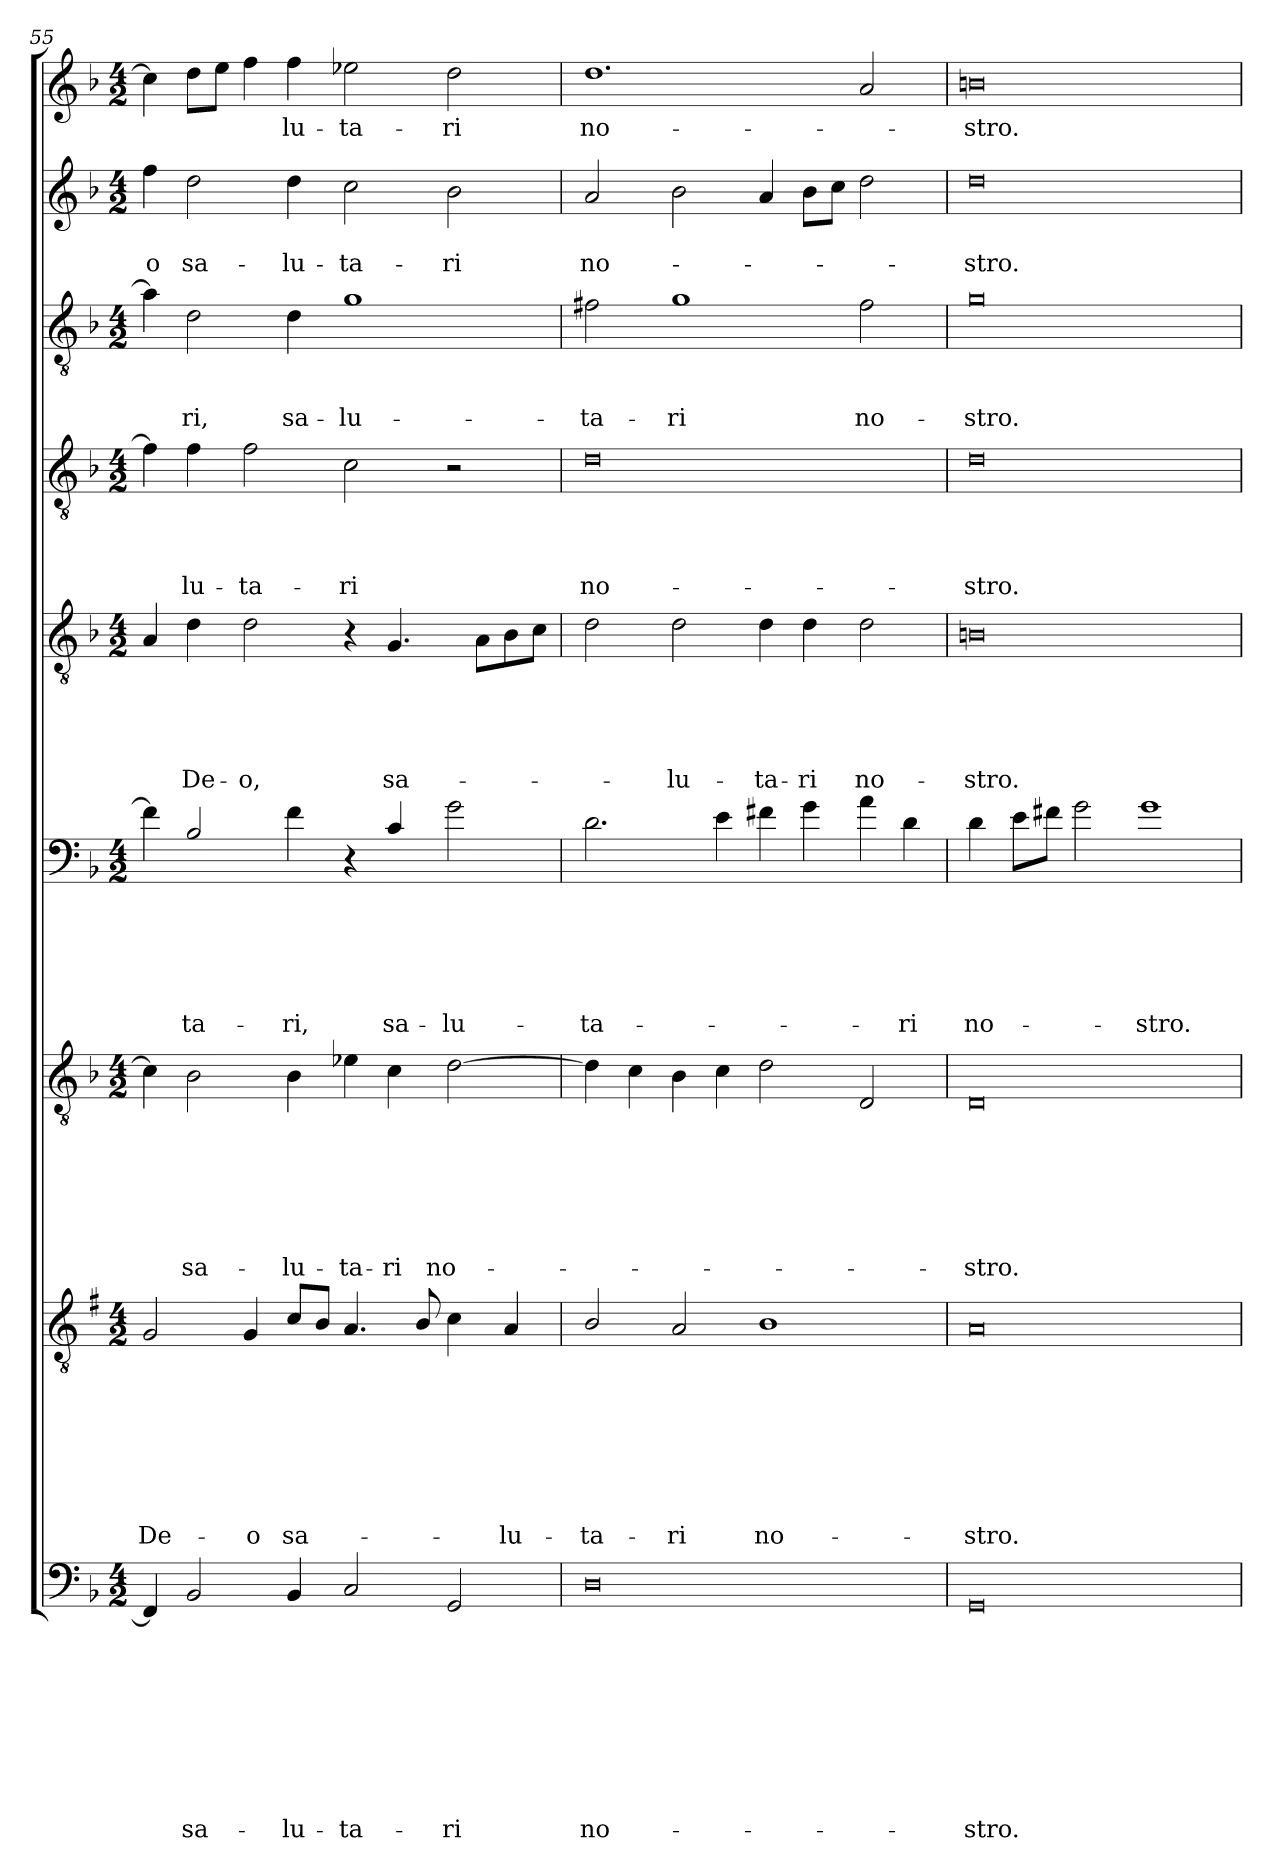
**kern	**text	**text	**text	**text	**text	**text	**text	**text	**text	**kern	**text	**text	**text	**text	**text	**text	**text	**text	**kern	**text	**text	**text	**text	**text	**text	**text	**kern	**text	**text	**text	**text	**text	**text	**kern	**text	**text	**text	**text	**text	**kern	**text	**text	**text	**text	**kern	**text	**text	**text	**kern	**text	**text	**kern	**text
*part9	*part9	*part9	*part9	*part9	*part9	*part9	*part9	*part9	*part9	*part8	*part8	*part8	*part8	*part8	*part8	*part8	*part8	*part8	*part7	*part7	*part7	*part7	*part7	*part7	*part7	*part7	*part6	*part6	*part6	*part6	*part6	*part6	*part6	*part5	*part5	*part5	*part5	*part5	*part5	*part4	*part4	*part4	*part4	*part4	*part3	*part3	*part3	*part3	*part2	*part2	*part2	*part1	*part1
*staff9	*staff9	*staff9	*staff9	*staff9	*staff9	*staff9	*staff9	*staff9	*staff9	*staff8	*staff8	*staff8	*staff8	*staff8	*staff8	*staff8	*staff8	*staff8	*staff7	*staff7	*staff7	*staff7	*staff7	*staff7	*staff7	*staff7	*staff6	*staff6	*staff6	*staff6	*staff6	*staff6	*staff6	*staff5	*staff5	*staff5	*staff5	*staff5	*staff5	*staff4	*staff4	*staff4	*staff4	*staff4	*staff3	*staff3	*staff3	*staff3	*staff2	*staff2	*staff2	*staff1	*staff1
*clefF4	*	*	*	*	*	*	*	*	*	*clefGv2	*	*	*	*	*	*	*	*	*clefGv2	*	*	*	*	*	*	*	*clefF4	*	*	*	*	*	*	*clefGv2	*	*	*	*	*	*clefGv2	*	*	*	*	*clefGv2	*	*	*	*clefG2	*	*	*clefG2	*
*	*	*	*	*	*	*	*	*	*	*ITrd1c2	*	*	*	*	*	*	*	*	*	*	*	*	*	*	*	*	*ITrd8c14	*	*	*	*	*	*	*	*	*	*	*	*	*	*	*	*	*	*	*	*	*	*	*	*	*	*
*k[b-]	*	*	*	*	*	*	*	*	*	*k[b-]	*	*	*	*	*	*	*	*	*k[b-]	*	*	*	*	*	*	*	*k[b-]	*	*	*	*	*	*	*k[b-]	*	*	*	*	*	*k[b-]	*	*	*	*	*k[b-]	*	*	*	*k[b-]	*	*	*k[b-]	*
*F:	*	*	*	*	*	*	*	*	*	*F:	*	*	*	*	*	*	*	*	*F:	*	*	*	*	*	*	*	*F:	*	*	*	*	*	*	*F:	*	*	*	*	*	*F:	*	*	*	*	*F:	*	*	*	*F:	*	*	*F:	*
*M4/2	*	*	*	*	*	*	*	*	*	*M4/2	*	*	*	*	*	*	*	*	*M4/2	*	*	*	*	*	*	*	*M4/2	*	*	*	*	*	*	*M4/2	*	*	*	*	*	*M4/2	*	*	*	*	*M4/2	*	*	*	*M4/2	*	*	*M4/2	*
=55	=55	=55	=55	=55	=55	=55	=55	=55	=55	=55	=55	=55	=55	=55	=55	=55	=55	=55	=55	=55	=55	=55	=55	=55	=55	=55	=55	=55	=55	=55	=55	=55	=55	=55	=55	=55	=55	=55	=55	=55	=55	=55	=55	=55	=55	=55	=55	=55	=55	=55	=55	=55	=55
!	!	!	!	!	!	!	!	!	!	!	!	!	!	!	!	!	!	!LO:LY:b	!	!	!	!	!	!	!	!	!	!	!	!	!	!	!	!	!	!	!	!	!	!	!	!	!	!	!	!	!	!	!	!	!LO:LY:b	!	!
4FF/]	.	.	.	.	.	.	.	.	.	2F/	.	.	.	.	.	.	.	De-	4c\]	.	.	.	.	.	.	.	4F\]	.	.	.	.	.	.	4A/	.	.	.	.	.	4f\]	.	.	.	.	4a\]	.	.	.	4ff\	.	-o	4cc\]	.
!	!	!	!	!	!	!	!	!	!LO:LY:b	!	!	!	!	!	!	!	!	!	!	!	!	!	!	!	!	!LO:LY:b	!	!	!	!	!	!	!LO:LY:b	!	!	!	!	!	!LO:LY:b	!	!	!	!	!LO:LY:b	!	!	!	!LO:LY:b	!	!	!LO:LY:b	!	!
2BB-/	.	.	.	.	.	.	.	.	sa-	.	.	.	.	.	.	.	.	.	2B-\	.	.	.	.	.	.	sa-	2BB-/	.	.	.	.	.	-ta-	4d\	.	.	.	.	De-	4f\	.	.	.	-lu-	2d\	.	.	-ri,	2dd\	.	sa-	8dd\L	.
.	.	.	.	.	.	.	.	.	.	.	.	.	.	.	.	.	.	.	.	.	.	.	.	.	.	.	.	.	.	.	.	.	.	.	.	.	.	.	.	.	.	.	.	.	.	.	.	.	.	.	.	8ee\J	.
!	!	!	!	!	!	!	!	!	!	!	!	!	!	!	!	!	!	!LO:LY:b	!	!	!	!	!	!	!	!	!	!	!	!	!	!	!	!	!	!	!	!	!LO:LY:b	!	!	!	!	!LO:LY:b	!	!	!	!	!	!	!	!	!
.	.	.	.	.	.	.	.	.	.	4F/	.	.	.	.	.	.	.	-o	.	.	.	.	.	.	.	.	.	.	.	.	.	.	.	2d\	.	.	.	.	-o,	2f\	.	.	.	-ta-	.	.	.	.	.	.	.	4ff\	.
!	!	!	!	!	!	!	!	!	!LO:LY:b	!	!	!	!	!	!	!	!	!LO:LY:b	!	!	!	!	!	!	!	!LO:LY:b	!	!	!	!	!	!	!LO:LY:b	!	!	!	!	!	!	!	!	!	!	!	!	!	!	!LO:LY:b	!	!	!LO:LY:b	!	!LO:LY:b
4BB-/	.	.	.	.	.	.	.	.	-lu-	8B-/L	.	.	.	.	.	.	.	sa-	4B-\	.	.	.	.	.	.	-lu-	4F\	.	.	.	.	.	-ri,	.	.	.	.	.	.	.	.	.	.	.	4d\	.	.	sa-	4dd\	.	-lu-	4ff\	-lu-
.	.	.	.	.	.	.	.	.	.	8A/J	.	.	.	.	.	.	.	.	.	.	.	.	.	.	.	.	.	.	.	.	.	.	.	.	.	.	.	.	.	.	.	.	.	.	.	.	.	.	.	.	.	.	.
!	!	!	!	!	!	!	!	!	!LO:LY:b	!	!	!	!	!	!	!	!	!	!	!	!	!	!	!	!	!LO:LY:b	!	!	!	!	!	!	!	!	!	!	!	!	!	!	!	!	!	!LO:LY:b	!	!	!	!LO:LY:b	!	!	!LO:LY:b	!	!LO:LY:b
2C/	.	.	.	.	.	.	.	.	-ta-	4.G/	.	.	.	.	.	.	.	.	4e-X\	.	.	.	.	.	.	-ta-	4r	.	.	.	.	.	.	4r	.	.	.	.	.	2c\	.	.	.	-ri	1g	.	.	-lu-	2cc\	.	-ta-	2ee-X\	-ta-
!	!	!	!	!	!	!	!	!	!	!	!	!	!	!	!	!	!	!	!	!	!	!	!	!	!	!LO:LY:b	!	!	!	!	!	!	!LO:LY:b	!	!	!	!	!	!LO:LY:b	!	!	!	!	!	!	!	!	!	!	!	!	!	!
.	.	.	.	.	.	.	.	.	.	.	.	.	.	.	.	.	.	.	4c\	.	.	.	.	.	.	-ri	4C/	.	.	.	.	.	sa-	4.G/	.	.	.	.	sa-	.	.	.	.	.	.	.	.	.	.	.	.	.	.
.	.	.	.	.	.	.	.	.	.	8A/	.	.	.	.	.	.	.	.	.	.	.	.	.	.	.	.	.	.	.	.	.	.	.	.	.	.	.	.	.	.	.	.	.	.	.	.	.	.	.	.	.	.	.
!	!	!	!	!	!	!	!	!	!LO:LY:b	!	!	!	!	!	!	!	!	!	!	!	!	!	!	!	!	!LO:LY:b	!	!	!	!	!	!	!LO:LY:b	!	!	!	!	!	!	!	!	!	!	!	!	!	!	!	!	!	!LO:LY:b	!	!LO:LY:b
2GG/	.	.	.	.	.	.	.	.	-ri	4B-\	.	.	.	.	.	.	.	.	[2d\	.	.	.	.	.	.	no-	2G\	.	.	.	.	.	-lu-	.	.	.	.	.	.	2r	.	.	.	.	.	.	.	.	2b-\	.	-ri	2dd\	-ri
.	.	.	.	.	.	.	.	.	.	.	.	.	.	.	.	.	.	.	.	.	.	.	.	.	.	.	.	.	.	.	.	.	.	8A\L	.	.	.	.	.	.	.	.	.	.	.	.	.	.	.	.	.	.	.
!	!	!	!	!	!	!	!	!	!	!	!	!	!	!	!	!	!	!LO:LY:b	!	!	!	!	!	!	!	!	!	!	!	!	!	!	!	!	!	!	!	!	!	!	!	!	!	!	!	!	!	!	!	!	!	!	!
.	.	.	.	.	.	.	.	.	.	4G/	.	.	.	.	.	.	.	-lu-	.	.	.	.	.	.	.	.	.	.	.	.	.	.	.	8B-\	.	.	.	.	.	.	.	.	.	.	.	.	.	.	.	.	.	.	.
.	.	.	.	.	.	.	.	.	.	.	.	.	.	.	.	.	.	.	.	.	.	.	.	.	.	.	.	.	.	.	.	.	.	8c\J	.	.	.	.	.	.	.	.	.	.	.	.	.	.	.	.	.	.	.
=56	=56	=56	=56	=56	=56	=56	=56	=56	=56	=56	=56	=56	=56	=56	=56	=56	=56	=56	=56	=56	=56	=56	=56	=56	=56	=56	=56	=56	=56	=56	=56	=56	=56	=56	=56	=56	=56	=56	=56	=56	=56	=56	=56	=56	=56	=56	=56	=56	=56	=56	=56	=56	=56
!	!	!	!	!	!	!	!	!	!LO:LY:b	!	!	!	!	!	!	!	!	!LO:LY:b	!	!	!	!	!	!	!	!	!	!	!	!	!	!	!LO:LY:b	!	!	!	!	!	!	!	!	!	!	!LO:LY:b	!	!	!	!LO:LY:b	!	!	!LO:LY:b	!	!LO:LY:b
0D	.	.	.	.	.	.	.	.	no-	2A/	.	.	.	.	.	.	.	-ta-	4d\]	.	.	.	.	.	.	.	2.D\	.	.	.	.	.	-ta-	2d\	.	.	.	.	.	0d	.	.	.	no-	2f#X\	.	.	-ta-	2a/	.	no-	1.dd	no-
.	.	.	.	.	.	.	.	.	.	.	.	.	.	.	.	.	.	.	4c\	.	.	.	.	.	.	.	.	.	.	.	.	.	.	.	.	.	.	.	.	.	.	.	.	.	.	.	.	.	.	.	.	.	.
!	!	!	!	!	!	!	!	!	!	!	!	!	!	!	!	!	!	!LO:LY:b	!	!	!	!	!	!	!	!	!	!	!	!	!	!	!	!	!	!	!	!	!LO:LY:b	!	!	!	!	!	!	!	!	!LO:LY:b	!	!	!	!	!
.	.	.	.	.	.	.	.	.	.	2G/	.	.	.	.	.	.	.	-ri	4B-\	.	.	.	.	.	.	.	.	.	.	.	.	.	.	2d\	.	.	.	.	-lu-	.	.	.	.	.	1g	.	.	-ri	2b-\	.	.	.	.
.	.	.	.	.	.	.	.	.	.	.	.	.	.	.	.	.	.	.	4c\	.	.	.	.	.	.	.	4E\	.	.	.	.	.	.	.	.	.	.	.	.	.	.	.	.	.	.	.	.	.	.	.	.	.	.
!	!	!	!	!	!	!	!	!	!	!	!	!	!	!	!	!	!	!LO:LY:b	!	!	!	!	!	!	!	!	!	!	!	!	!	!	!	!	!	!	!	!	!LO:LY:b	!	!	!	!	!	!	!	!	!	!	!	!	!	!
.	.	.	.	.	.	.	.	.	.	1A	.	.	.	.	.	.	.	no-	2d\	.	.	.	.	.	.	.	4F#X\	.	.	.	.	.	.	4d\	.	.	.	.	-ta-	.	.	.	.	.	.	.	.	.	4a/	.	.	.	.
!	!	!	!	!	!	!	!	!	!	!	!	!	!	!	!	!	!	!	!	!	!	!	!	!	!	!	!	!	!	!	!	!	!	!	!	!	!	!	!LO:LY:b	!	!	!	!	!	!	!	!	!	!	!	!	!	!
.	.	.	.	.	.	.	.	.	.	.	.	.	.	.	.	.	.	.	.	.	.	.	.	.	.	.	4G\	.	.	.	.	.	.	4d\	.	.	.	.	-ri	.	.	.	.	.	.	.	.	.	8b-\L	.	.	.	.
.	.	.	.	.	.	.	.	.	.	.	.	.	.	.	.	.	.	.	.	.	.	.	.	.	.	.	.	.	.	.	.	.	.	.	.	.	.	.	.	.	.	.	.	.	.	.	.	.	8cc\J	.	.	.	.
!	!	!	!	!	!	!	!	!	!	!	!	!	!	!	!	!	!	!	!	!	!	!	!	!	!	!	!	!	!	!	!	!	!	!	!	!	!	!	!LO:LY:b	!	!	!	!	!	!	!	!	!LO:LY:b	!	!	!	!	!
.	.	.	.	.	.	.	.	.	.	.	.	.	.	.	.	.	.	.	2D/	.	.	.	.	.	.	.	4A\	.	.	.	.	.	.	2d\	.	.	.	.	no-	.	.	.	.	.	2f#\	.	.	no-	2dd\	.	.	2a/	.
!	!	!	!	!	!	!	!	!	!	!	!	!	!	!	!	!	!	!	!	!	!	!	!	!	!	!	!	!	!	!	!	!	!LO:LY:b	!	!	!	!	!	!	!	!	!	!	!	!	!	!	!	!	!	!	!	!
.	.	.	.	.	.	.	.	.	.	.	.	.	.	.	.	.	.	.	.	.	.	.	.	.	.	.	4D\	.	.	.	.	.	-ri	.	.	.	.	.	.	.	.	.	.	.	.	.	.	.	.	.	.	.	.
=57	=57	=57	=57	=57	=57	=57	=57	=57	=57	=57	=57	=57	=57	=57	=57	=57	=57	=57	=57	=57	=57	=57	=57	=57	=57	=57	=57	=57	=57	=57	=57	=57	=57	=57	=57	=57	=57	=57	=57	=57	=57	=57	=57	=57	=57	=57	=57	=57	=57	=57	=57	=57	=57
!	!	!	!	!	!	!	!	!	!LO:LY:b	!	!	!	!	!	!	!	!	!LO:LY:b	!	!	!	!	!	!	!	!LO:LY:b	!	!	!	!	!	!	!LO:LY:b	!	!	!	!	!	!LO:LY:b	!	!	!	!	!LO:LY:b	!	!	!	!LO:LY:b	!	!	!LO:LY:b	!	!LO:LY:b
0GG	.	.	.	.	.	.	.	.	-stro.	0G	.	.	.	.	.	.	.	-stro.	0D	.	.	.	.	.	.	-stro.	4D\	.	.	.	.	.	no-	0Bn	.	.	.	.	-stro.	0d	.	.	.	-stro.	0g	.	.	-stro.	0dd	.	-stro.	0bn	-stro.
.	.	.	.	.	.	.	.	.	.	.	.	.	.	.	.	.	.	.	.	.	.	.	.	.	.	.	8E\L	.	.	.	.	.	.	.	.	.	.	.	.	.	.	.	.	.	.	.	.	.	.	.	.	.	.
.	.	.	.	.	.	.	.	.	.	.	.	.	.	.	.	.	.	.	.	.	.	.	.	.	.	.	8F#X\J	.	.	.	.	.	.	.	.	.	.	.	.	.	.	.	.	.	.	.	.	.	.	.	.	.	.
.	.	.	.	.	.	.	.	.	.	.	.	.	.	.	.	.	.	.	.	.	.	.	.	.	.	.	2G\	.	.	.	.	.	.	.	.	.	.	.	.	.	.	.	.	.	.	.	.	.	.	.	.	.	.
!	!	!	!	!	!	!	!	!	!	!	!	!	!	!	!	!	!	!	!	!	!	!	!	!	!	!	!	!	!	!	!	!	!LO:LY:b	!	!	!	!	!	!	!	!	!	!	!	!	!	!	!	!	!	!	!	!
.	.	.	.	.	.	.	.	.	.	.	.	.	.	.	.	.	.	.	.	.	.	.	.	.	.	.	1G	.	.	.	.	.	-stro.	.	.	.	.	.	.	.	.	.	.	.	.	.	.	.	.	.	.	.	.
=	=	=	=	=	=	=	=	=	=	=	=	=	=	=	=	=	=	=	=	=	=	=	=	=	=	=	=	=	=	=	=	=	=	=	=	=	=	=	=	=	=	=	=	=	=	=	=	=	=	=	=	=	=
*-	*-	*-	*-	*-	*-	*-	*-	*-	*-	*-	*-	*-	*-	*-	*-	*-	*-	*-	*-	*-	*-	*-	*-	*-	*-	*-	*-	*-	*-	*-	*-	*-	*-	*-	*-	*-	*-	*-	*-	*-	*-	*-	*-	*-	*-	*-	*-	*-	*-	*-	*-	*-	*-
